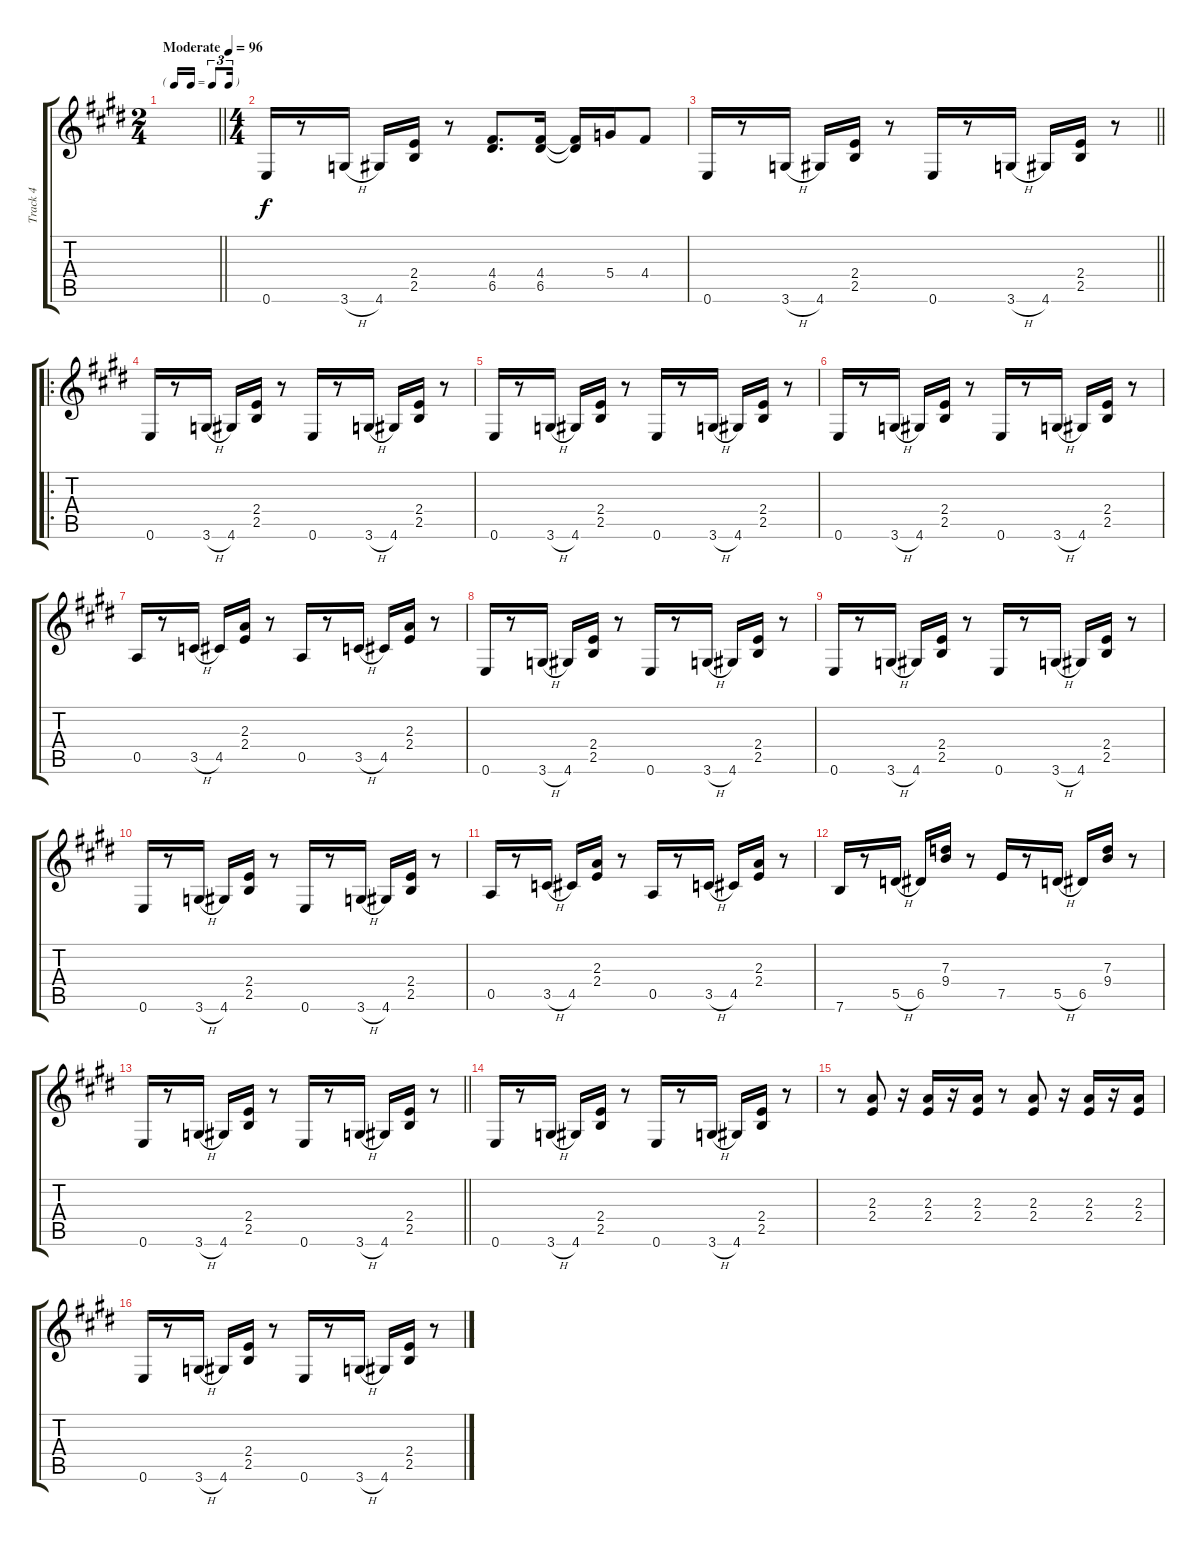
\track ("Track 4" "Track 4") {instrument electricguitarclean}
\staff {score tabs}
\tuning (E4 B3 G3 D3 A2 E2) {hide}
\ts (2 4)
\tf triplet16th
\tempo (96 "Moderate")
\clef g2
\barLineRight lightlight
\ks e
|
\ts (4 4)
0.6.16 r.8 3.6{h}.16 4.6.16 (2.4 2.5).16 r.8 (4.4 6.5).8{d} (4.4 6.5).16 (4.4{t} 6.5{t}).16 5.4.16 4.4.8 |
\barLineRight lightlight
0.6.16 r.8 3.6{h}.16 4.6.16 (2.4 2.5).16 r.8 0.6.16 r.8 3.6{h}.16 4.6.16 (2.4 2.5).16 r.8 |
\ro
0.6.16 r.8 3.6{h}.16 4.6.16 (2.4 2.5).16 r.8 0.6.16 r.8 3.6{h}.16 4.6.16 (2.4 2.5).16 r.8 |
0.6.16 r.8 3.6{h}.16 4.6.16 (2.4 2.5).16 r.8 0.6.16 r.8 3.6{h}.16 4.6.16 (2.4 2.5).16 r.8 |
0.6.16 r.8 3.6{h}.16 4.6.16 (2.4 2.5).16 r.8 0.6.16 r.8 3.6{h}.16 4.6.16 (2.4 2.5).16 r.8 |
0.5.16 r.8 3.5{h}.16 4.5.16 (2.3 2.4).16 r.8 0.5.16 r.8 3.5{h}.16 4.5.16 (2.3 2.4).16 r.8 |
0.6.16 r.8 3.6{h}.16 4.6.16 (2.4 2.5).16 r.8 0.6.16 r.8 3.6{h}.16 4.6.16 (2.4 2.5).16 r.8 |
0.6.16 r.8 3.6{h}.16 4.6.16 (2.4 2.5).16 r.8 0.6.16 r.8 3.6{h}.16 4.6.16 (2.4 2.5).16 r.8 |
0.6.16 r.8 3.6{h}.16 4.6.16 (2.4 2.5).16 r.8 0.6.16 r.8 3.6{h}.16 4.6.16 (2.4 2.5).16 r.8 |
0.5.16 r.8 3.5{h}.16 4.5.16 (2.3 2.4).16 r.8 0.5.16 r.8 3.5{h}.16 4.5.16 (2.3 2.4).16 r.8 |
7.6.16 r.8 5.5{h}.16 6.5.16 (7.3 9.4).16 r.8 7.5.16 r.8 5.5{h}.16 6.5.16 (7.3 9.4).16 r.8 |
\barLineRight lightlight
0.6.16 r.8 3.6{h}.16 4.6.16 (2.4 2.5).16 r.8 0.6.16 r.8 3.6{h}.16 4.6.16 (2.4 2.5).16 r.8 |
0.6.16 r.8 3.6{h}.16 4.6.16 (2.4 2.5).16 r.8 0.6.16 r.8 3.6{h}.16 4.6.16 (2.4 2.5).16 r.8 |
r.8 (2.3 2.4).8 r.16 (2.3 2.4).16 r.16 (2.3 2.4).16 r.8 (2.3 2.4).8 r.16 (2.3 2.4).16 r.16 (2.3 2.4).16 |
0.6.16 r.8 3.6{h}.16 4.6.16 (2.4 2.5).16 r.8 0.6.16 r.8 3.6{h}.16 4.6.16 (2.4 2.5).16 r.8
